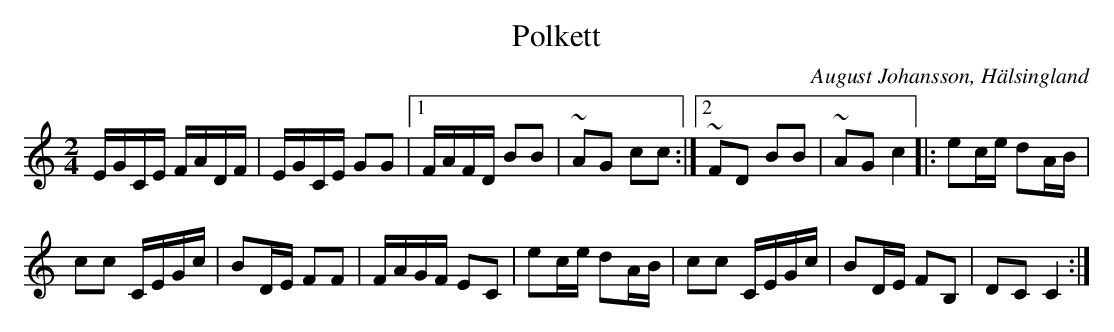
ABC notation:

X:1
T:Polkett
C:August Johansson, Hälsingland
M:2/4
L:1/16
K:C
EGCE FADF|EGCE G2G2|1 FAFD B2B2|\
~A2G2 c2c2:|2 ~F2D2 B2B2|~A2G2 c4\
|:e2ce d2AB|
c2c2 CEGc|B2DE F2F2|FAGF E2C2|\
e2ce d2AB|c2c2 CEGc|B2DE F2B,2|D2C2 C4:|
